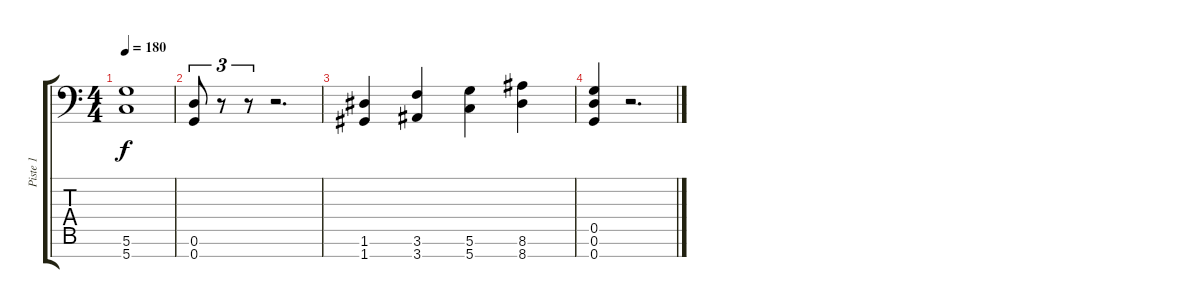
\track ("Piste 1" "Piste 1") {instrument distortionguitar}
\staff {score tabs}
\tuning (D4 A3 F3 C3 G2 D2 G1) {hide}
\ts (4 4)
\tempo 180
\clef f4
\ks c
(5.6 5.7).1{dy f} |
(0.6 0.7).8{tu (3 2)} r.8{tu (3 2)} r.8{tu (3 2)} r.2{d} |
(1.6 1.7).4 (3.6 3.7).4 (5.6 5.7).4 (8.6 8.7).4 |
(0.5 0.6 0.7).4 r.2{d}
